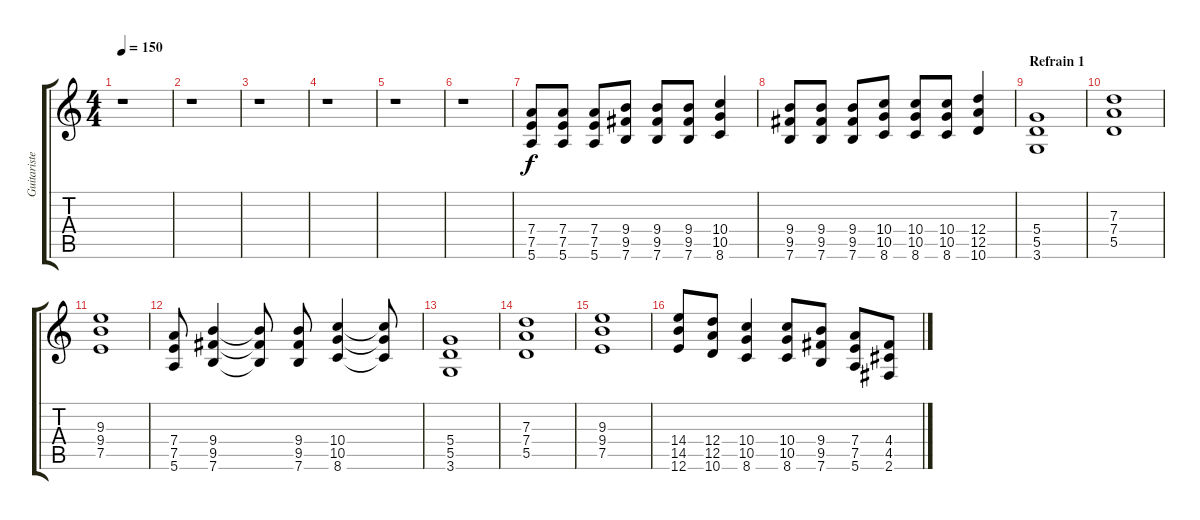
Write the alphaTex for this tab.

\track ("Guitariste rythmique" "Guitariste") {instrument overdrivenguitar}
\staff {score tabs}
\tuning (E4 B3 G3 D3 A2 E2) {hide}
\ts (4 4)
\tempo 150
\clef g2
\ks c
r.1{dy f} |
r.1 |
r.1 |
r.1 |
r.1 |
r.1 |
(7.4 7.5 5.6).8 (7.4 7.5 5.6).8 (7.4 7.5 5.6).8 (9.4 9.5 7.6).8 (9.4 9.5 7.6).8 (9.4 9.5 7.6).8 (10.4 10.5 8.6).4 |
(9.4 9.5 7.6).8 (9.4 9.5 7.6).8 (9.4 9.5 7.6).8 (10.4 10.5 8.6).8 (10.4 10.5 8.6).8 (10.4 10.5 8.6).8 (12.4 12.5 10.6).4 |
\section ("" "Refrain 1")
(5.4 5.5 3.6).1 |
(7.3 7.4 5.5).1 |
(9.3 9.4 7.5).1 |
(7.4 7.5 5.6).8 (9.4 9.5 7.6).4 (9.4{t} 9.5{t} 7.6{t}).8 (9.4 9.5 7.6).8 (10.4 10.5 8.6).4 (10.4{t} 10.5{t} 8.6{t}).8 |
(5.4 5.5 3.6).1 |
(7.3 7.4 5.5).1 |
(9.3 9.4 7.5).1 |
(14.4 14.5 12.6).8 (12.4 12.5 10.6).8 (10.4 10.5 8.6).4 (10.4 10.5 8.6).8 (9.4 9.5 7.6).8 (7.4 7.5 5.6).8 (4.4 4.5 2.6).8
